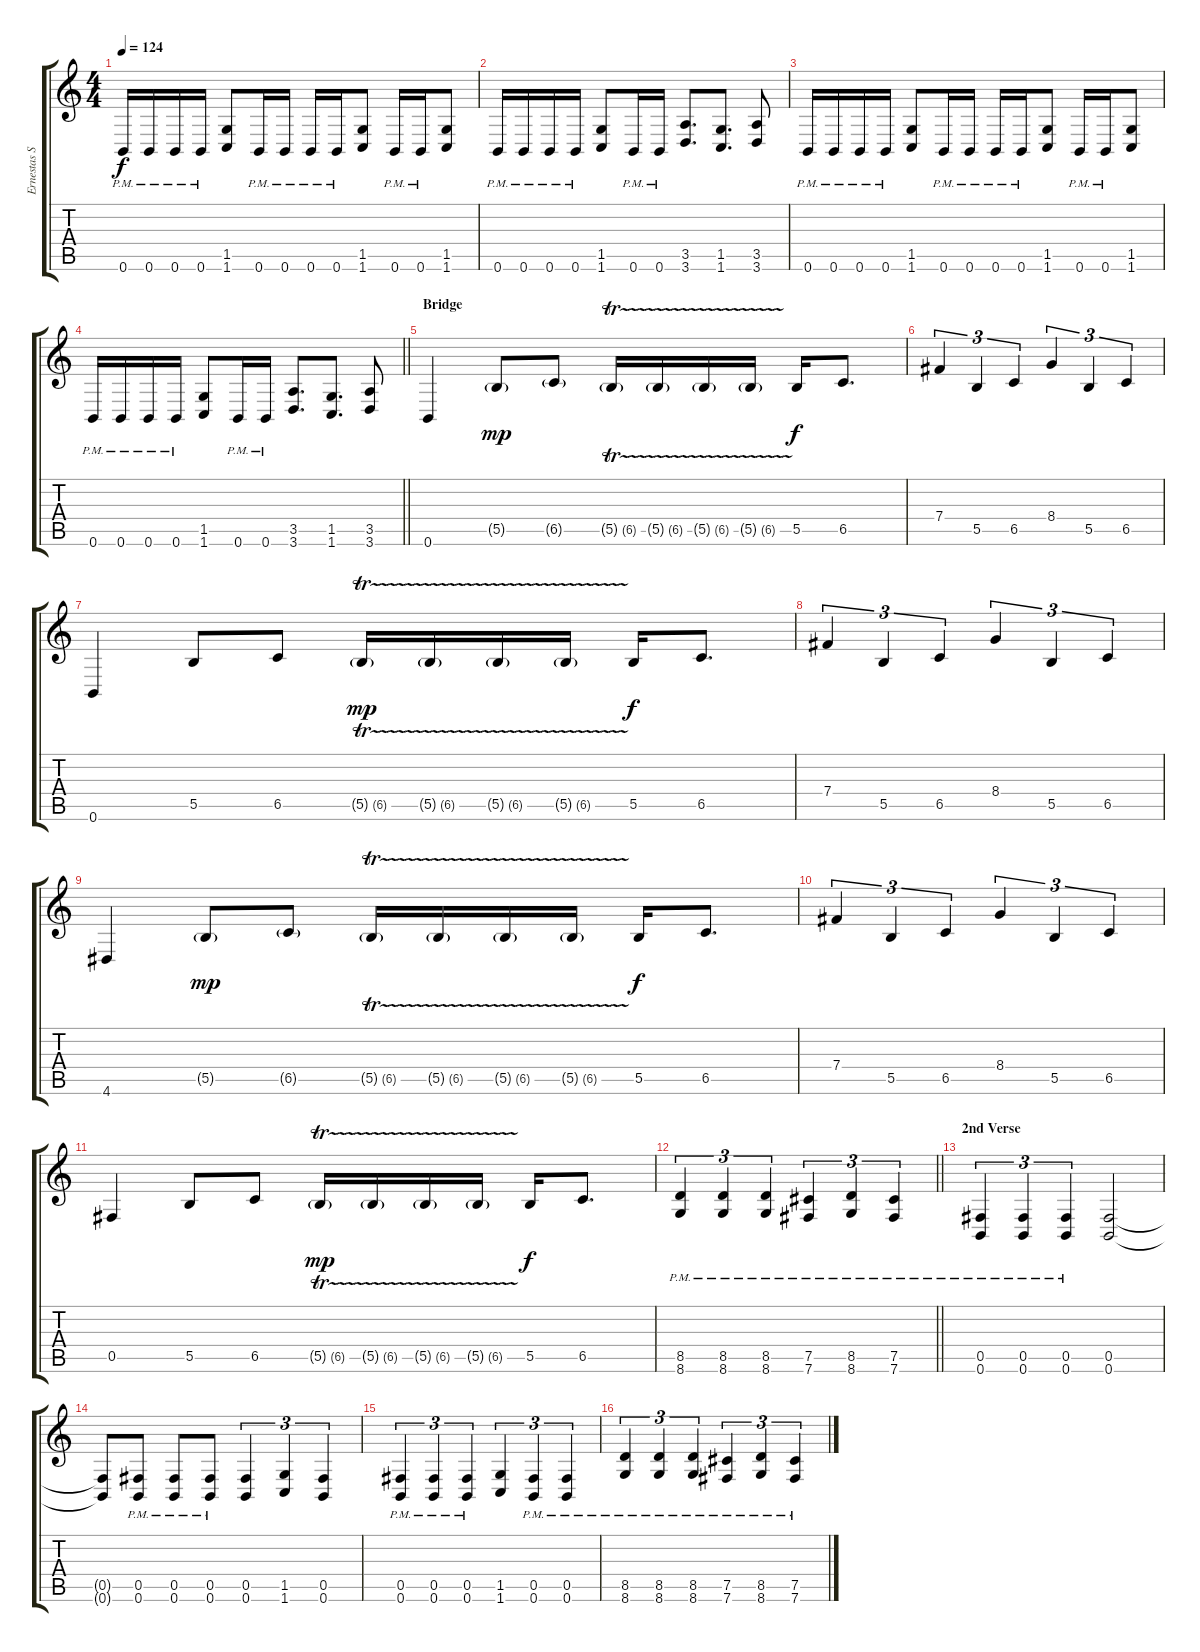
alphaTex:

\track ("Ernestas Skripkiunas" "Ernestas S") {instrument overdrivenguitar}
\staff {score tabs}
\tuning (Db4 Ab3 E3 B2 Gb2 B1) {hide}
\ts (4 4)
\tempo 124
\clef g2
\ks c
0.6{pm}.16{dy f} 0.6{pm}.16 0.6{pm}.16 0.6{pm}.16 (1.5 1.6).8 0.6{pm}.16 0.6{pm}.16 0.6{pm}.16 0.6{pm}.16 (1.5 1.6).8 0.6{pm}.16 0.6{pm}.16 (1.5 1.6).8 |
0.6{pm}.16 0.6{pm}.16 0.6{pm}.16 0.6{pm}.16 (1.5 1.6).8 0.6{pm}.16 0.6{pm}.16 (3.5 3.6).8{d} (1.5 1.6).8{d} (3.5 3.6).8 |
0.6{pm}.16 0.6{pm}.16 0.6{pm}.16 0.6{pm}.16 (1.5 1.6).8 0.6{pm}.16 0.6{pm}.16 0.6{pm}.16 0.6{pm}.16 (1.5 1.6).8 0.6{pm}.16 0.6{pm}.16 (1.5 1.6).8 |
\barLineRight lightlight
0.6{pm}.16 0.6{pm}.16 0.6{pm}.16 0.6{pm}.16 (1.5 1.6).8 0.6{pm}.16 0.6{pm}.16 (3.5 3.6).8{d} (1.5 1.6).8{d} (3.5 3.6).8 |
\section ("" "Bridge")
0.6.4 5.5{g}.8{dy mp} 6.5{g}.8 5.5{tr (6 32) g}.16 5.5{tr (6 32) g}.16 5.5{tr (6 32) g}.16 5.5{tr (6 32) g}.16 5.5.16{dy f} 6.5.8{d} |
7.4.4{tu (3 2)} 5.5.4{tu (3 2)} 6.5.4{tu (3 2)} 8.4.4{tu (3 2)} 5.5.4{tu (3 2)} 6.5.4{tu (3 2)} |
0.6.4 5.5.8 6.5.8 5.5{tr (6 32) g}.16{dy mp} 5.5{tr (6 32) g}.16 5.5{tr (6 32) g}.16 5.5{tr (6 32) g}.16 5.5.16{dy f} 6.5.8{d} |
7.4.4{tu (3 2)} 5.5.4{tu (3 2)} 6.5.4{tu (3 2)} 8.4.4{tu (3 2)} 5.5.4{tu (3 2)} 6.5.4{tu (3 2)} |
4.6.4 5.5{g}.8{dy mp} 6.5{g}.8 5.5{tr (6 32) g}.16 5.5{tr (6 32) g}.16 5.5{tr (6 32) g}.16 5.5{tr (6 32) g}.16 5.5.16{dy f} 6.5.8{d} |
7.4.4{tu (3 2)} 5.5.4{tu (3 2)} 6.5.4{tu (3 2)} 8.4.4{tu (3 2)} 5.5.4{tu (3 2)} 6.5.4{tu (3 2)} |
0.5.4 5.5.8 6.5.8 5.5{tr (6 32) g}.16{dy mp} 5.5{tr (6 32) g}.16 5.5{tr (6 32) g}.16 5.5{tr (6 32) g}.16 5.5.16{dy f} 6.5.8{d} |
\barLineRight lightlight
(8.5{pm} 8.6{pm}).4{tu (3 2)} (8.5{pm} 8.6{pm}).4{tu (3 2)} (8.5{pm} 8.6{pm}).4{tu (3 2)} (7.5{pm} 7.6{pm}).4{tu (3 2)} (8.5{pm} 8.6{pm}).4{tu (3 2)} (7.5{pm} 7.6{pm}).4{tu (3 2)} |
\section ("" "2nd Verse")
(0.5{pm} 0.6{pm}).4{tu (3 2)} (0.5{pm} 0.6{pm}).4{tu (3 2)} (0.5{pm} 0.6{pm}).4{tu (3 2)} (0.5 0.6).2 |
(0.5{t} 0.6{t}).8 (0.5{pm} 0.6{pm}).8 (0.5{pm} 0.6{pm}).8 (0.5{pm} 0.6{pm}).8 (0.5 0.6).4{tu (3 2)} (1.5 1.6).4{tu (3 2)} (0.5 0.6).4{tu (3 2)} |
(0.5{pm} 0.6{pm}).4{tu (3 2)} (0.5{pm} 0.6{pm}).4{tu (3 2)} (0.5{pm} 0.6{pm}).4{tu (3 2)} (1.5 1.6).4{tu (3 2)} (0.5{pm} 0.6{pm}).4{tu (3 2)} (0.5{pm} 0.6{pm}).4{tu (3 2)} |
(8.5{pm} 8.6{pm}).4{tu (3 2)} (8.5{pm} 8.6{pm}).4{tu (3 2)} (8.5{pm} 8.6{pm}).4{tu (3 2)} (7.5{pm} 7.6{pm}).4{tu (3 2)} (8.5{pm} 8.6{pm}).4{tu (3 2)} (7.5{pm} 7.6{pm}).4{tu (3 2)}
